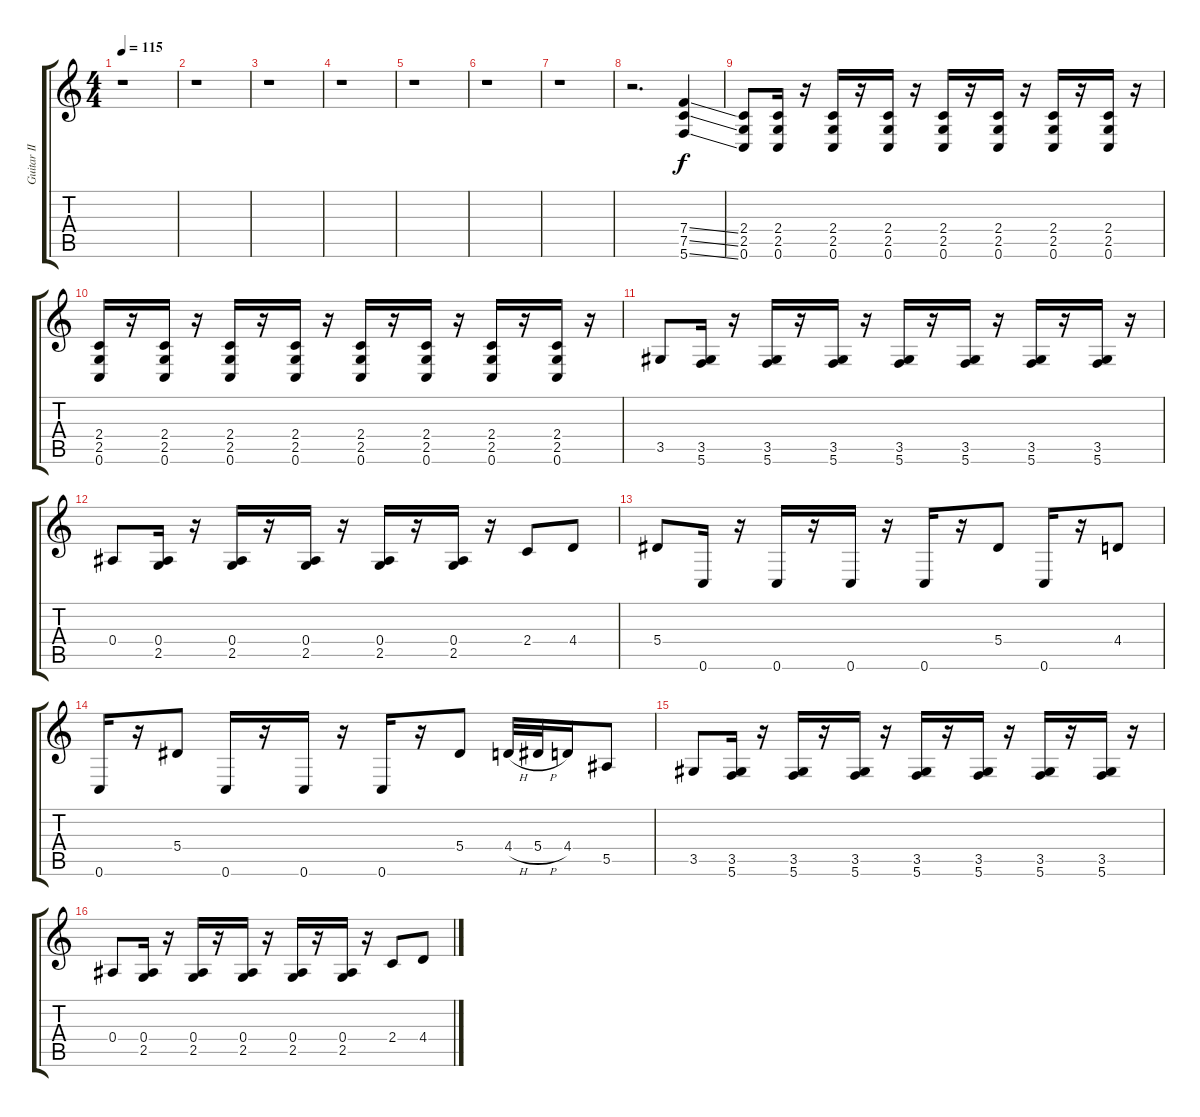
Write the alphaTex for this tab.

\track ("Guitar II" "Guitar II") {instrument distortionguitar}
\staff {score tabs}
\tuning (C4 G3 Eb3 Bb2 F2 C2) {hide}
\ts (4 4)
\tempo 115
\clef g2
\ks c
r.1{dy f} |
r.1 |
r.1 |
r.1 |
r.1 |
r.1 |
r.1 |
r.2{d} (7.4{ss} 7.5{ss} 5.6{ss}).4 |
(2.4 2.5 0.6).8 (2.4 2.5 0.6).16 r.16 (2.4 2.5 0.6).16 r.16 (2.4 2.5 0.6).16 r.16 (2.4 2.5 0.6).16 r.16 (2.4 2.5 0.6).16 r.16 (2.4 2.5 0.6).16 r.16 (2.4 2.5 0.6).16 r.16 |
(2.4 2.5 0.6).16 r.16 (2.4 2.5 0.6).16 r.16 (2.4 2.5 0.6).16 r.16 (2.4 2.5 0.6).16 r.16 (2.4 2.5 0.6).16 r.16 (2.4 2.5 0.6).16 r.16 (2.4 2.5 0.6).16 r.16 (2.4 2.5 0.6).16 r.16 |
3.5.8 (3.5 5.6).16 r.16 (3.5 5.6).16 r.16 (3.5 5.6).16 r.16 (3.5 5.6).16 r.16 (3.5 5.6).16 r.16 (3.5 5.6).16 r.16 (3.5 5.6).16 r.16 |
0.4.8 (0.4 2.5).16 r.16 (0.4 2.5).16 r.16 (0.4 2.5).16 r.16 (0.4 2.5).16 r.16 (0.4 2.5).16 r.16 2.4.8 4.4.8 |
5.4.8 0.6.16 r.16 0.6.16 r.16 0.6.16 r.16 0.6.16 r.16 5.4.8 0.6.16 r.16 4.4.8 |
0.6.16 r.16 5.4.8 0.6.16 r.16 0.6.16 r.16 0.6.16 r.16 5.4.8 4.4{h}.32 5.4{h}.32 4.4.16 5.5.8 |
3.5.8 (3.5 5.6).16 r.16 (3.5 5.6).16 r.16 (3.5 5.6).16 r.16 (3.5 5.6).16 r.16 (3.5 5.6).16 r.16 (3.5 5.6).16 r.16 (3.5 5.6).16 r.16 |
0.4.8 (0.4 2.5).16 r.16 (0.4 2.5).16 r.16 (0.4 2.5).16 r.16 (0.4 2.5).16 r.16 (0.4 2.5).16 r.16 2.4.8 4.4.8
